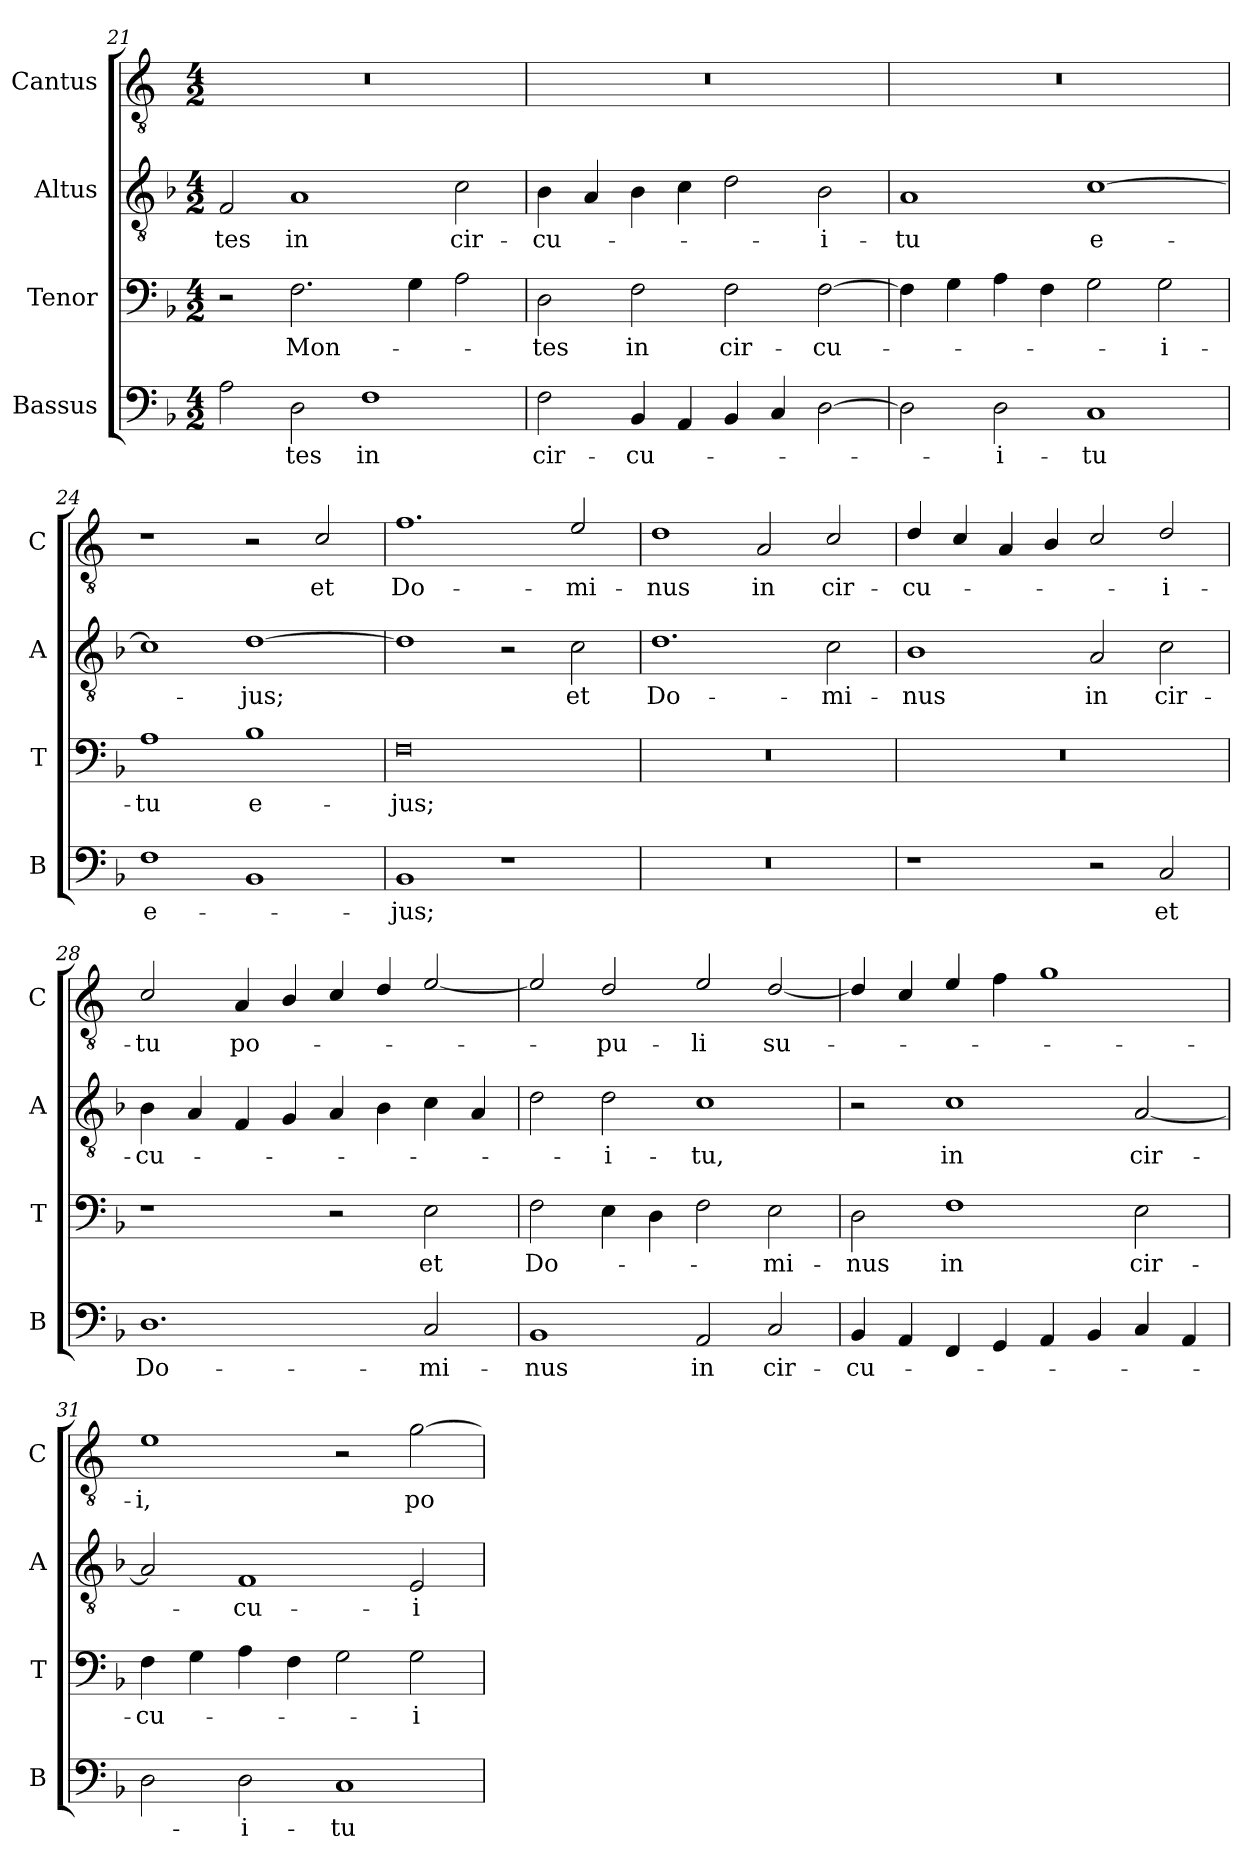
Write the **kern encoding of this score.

**kern	**text	**kern	**text	**kern	**text	**kern	**text
*part4	*part4	*part3	*part3	*part2	*part2	*part1	*part1
*staff4	*staff4	*staff3	*staff3	*staff2	*staff2	*staff1	*staff1
*I"Bassus	*	*I"Tenor	*	*I"Altus	*	*I"Cantus	*
*I'B	*	*I'T	*	*I'A	*	*I'C	*
*clefF4	*	*clefF4	*	*clefGv2	*	*clefGv2	*
*	*	*	*	*	*	*ITrd4c7	*
*k[b-]	*	*k[b-]	*	*k[b-]	*	*k[b-]	*
*F:	*	*F:	*	*F:	*	*F:	*
*M4/2	*	*M4/2	*	*M4/2	*	*M4/2	*
=21	=21	=21	=21	=21	=21	=21	=21
!	!	!	!	!	!LO:LY:b	!	!
2A\	.	2r	.	2F/	-tes	0r	.
!	!LO:LY:b	!	!LO:LY:b	!	!LO:LY:b	!	!
2D\	-tes	2.F\	Mon-	1A	in	.	.
!	!LO:LY:b	!	!	!	!	!	!
1F	in	.	.	.	.	.	.
.	.	4G\	.	.	.	.	.
!	!	!	!	!	!LO:LY:b	!	!
.	.	2A\	.	2c\	cir-	.	.
=22	=22	=22	=22	=22	=22	=22	=22
!	!LO:LY:b	!	!LO:LY:b	!	!LO:LY:b	!	!
2F\	cir-	2D\	-tes	4B-\	-cu-	0r	.
.	.	.	.	4A/	.	.	.
!	!LO:LY:b	!	!LO:LY:b	!	!	!	!
4BB-/	-cu-	2F\	in	4B-\	.	.	.
4AA/	.	.	.	4c\	.	.	.
!	!	!	!LO:LY:b	!	!	!	!
4BB-/	.	2F\	cir-	2d\	.	.	.
4C/	.	.	.	.	.	.	.
!	!	!	!LO:LY:b	!	!LO:LY:b	!	!
[2D\	.	[2F\	-cu-	2B-\	-i-	.	.
=23	=23	=23	=23	=23	=23	=23	=23
!	!	!	!	!	!LO:LY:b	!	!
2D\]	.	4F\]	.	1A	-tu	0r	.
.	.	4G\	.	.	.	.	.
!	!LO:LY:b	!	!	!	!	!	!
2D\	-i-	4A\	.	.	.	.	.
.	.	4F\	.	.	.	.	.
!	!LO:LY:b	!	!	!	!LO:LY:b	!	!
1C	-tu	2G\	.	[1c	e-	.	.
!	!	!	!LO:LY:b	!	!	!	!
.	.	2G\	-i-	.	.	.	.
!!LO:PB:g=z
=24	=24	=24	=24	=24	=24	=24	=24
!	!LO:LY:b	!	!LO:LY:b	!	!	!	!
1F	e-	1A	-tu	1c]	.	1r	.
!	!	!	!LO:LY:b	!	!LO:LY:b	!	!
1BB-	.	1B-	e-	[1d	-jus;	2r	.
!	!	!	!	!	!	!	!LO:LY:b
.	.	.	.	.	.	2F/	et
=25	=25	=25	=25	=25	=25	=25	=25
!	!LO:LY:b	!	!LO:LY:b	!	!	!	!LO:LY:b
1BB-	-jus;	0F	-jus;	1d]	.	1.B-	Do-
1r	.	.	.	2r	.	.	.
!	!	!	!	!	!LO:LY:b	!	!LO:LY:b
.	.	.	.	2c\	et	2A/	-mi-
=26	=26	=26	=26	=26	=26	=26	=26
!	!	!	!	!	!LO:LY:b	!	!LO:LY:b
0r	.	0r	.	1.d	Do-	1G	-nus
!	!	!	!	!	!	!	!LO:LY:b
.	.	.	.	.	.	2D/	in
!	!	!	!	!	!LO:LY:b	!	!LO:LY:b
.	.	.	.	2c\	-mi-	2F/	cir-
=27	=27	=27	=27	=27	=27	=27	=27
!	!	!	!	!	!LO:LY:b	!	!LO:LY:b
1r	.	0r	.	1B-	-nus	4G/	-cu-
.	.	.	.	.	.	4F/	.
.	.	.	.	.	.	4D/	.
.	.	.	.	.	.	4E/	.
!	!	!	!	!	!LO:LY:b	!	!
2r	.	.	.	2A/	in	2F/	.
!	!LO:LY:b	!	!	!	!LO:LY:b	!	!LO:LY:b
2C/	et	.	.	2c\	cir-	2G/	-i-
=28	=28	=28	=28	=28	=28	=28	=28
!	!LO:LY:b	!	!	!	!LO:LY:b	!	!LO:LY:b
1.D	Do-	1r	.	4B-\	-cu-	2F/	-tu
.	.	.	.	4A/	.	.	.
!	!	!	!	!	!	!	!LO:LY:b
.	.	.	.	4F/	.	4D/	po-
.	.	.	.	4G/	.	4E/	.
.	.	2r	.	4A/	.	4F/	.
.	.	.	.	4B-\	.	4G/	.
!	!LO:LY:b	!	!LO:LY:b	!	!	!	!
2C/	-mi-	2E\	et	4c\	.	[2A/	.
.	.	.	.	4A/	.	.	.
=29	=29	=29	=29	=29	=29	=29	=29
!	!LO:LY:b	!	!LO:LY:b	!	!	!	!
1BB-	-nus	2F\	Do-	2d\	.	2A/]	.
!	!	!	!	!	!LO:LY:b	!	!LO:LY:b
.	.	4E\	.	2d\	-i-	2G/	-pu-
.	.	4D\	.	.	.	.	.
!	!LO:LY:b	!	!	!	!LO:LY:b	!	!LO:LY:b
2AA/	in	2F\	.	1c	-tu,	2A/	-li
!	!LO:LY:b	!	!LO:LY:b	!	!	!	!LO:LY:b
2C/	cir-	2E\	-mi-	.	.	[2G/	su-
!!LO:LB:g=z
=30	=30	=30	=30	=30	=30	=30	=30
!	!LO:LY:b	!	!LO:LY:b	!	!	!	!
4BB-/	-cu-	2D\	-nus	2r	.	4G/]	.
4AA/	.	.	.	.	.	4F/	.
!	!	!	!LO:LY:b	!	!LO:LY:b	!	!
4FF/	.	1F	in	1c	in	4A/	.
4GG/	.	.	.	.	.	4B-\	.
4AA/	.	.	.	.	.	1c	.
4BB-/	.	.	.	.	.	.	.
!	!	!	!LO:LY:b	!	!LO:LY:b	!	!
4C/	.	2E\	cir-	[2A/	cir-	.	.
4AA/	.	.	.	.	.	.	.
=31	=31	=31	=31	=31	=31	=31	=31
!	!	!	!LO:LY:b	!	!	!	!LO:LY:b
2D\	.	4F\	-cu-	2A/]	.	1A	-i,
.	.	4G\	.	.	.	.	.
!	!LO:LY:b	!	!	!	!LO:LY:b	!	!
2D\	-i-	4A\	.	1F	-cu-	.	.
.	.	4F\	.	.	.	.	.
!	!LO:LY:b	!	!	!	!	!	!
1C	-tu	2G\	.	.	.	2r	.
!	!	!	!LO:LY:b	!	!LO:LY:b	!	!LO:LY:b
.	.	2G\	-i-	2E/	-i-	[2c\	po-
=	=	=	=	=	=	=	=
*-	*-	*-	*-	*-	*-	*-	*-
